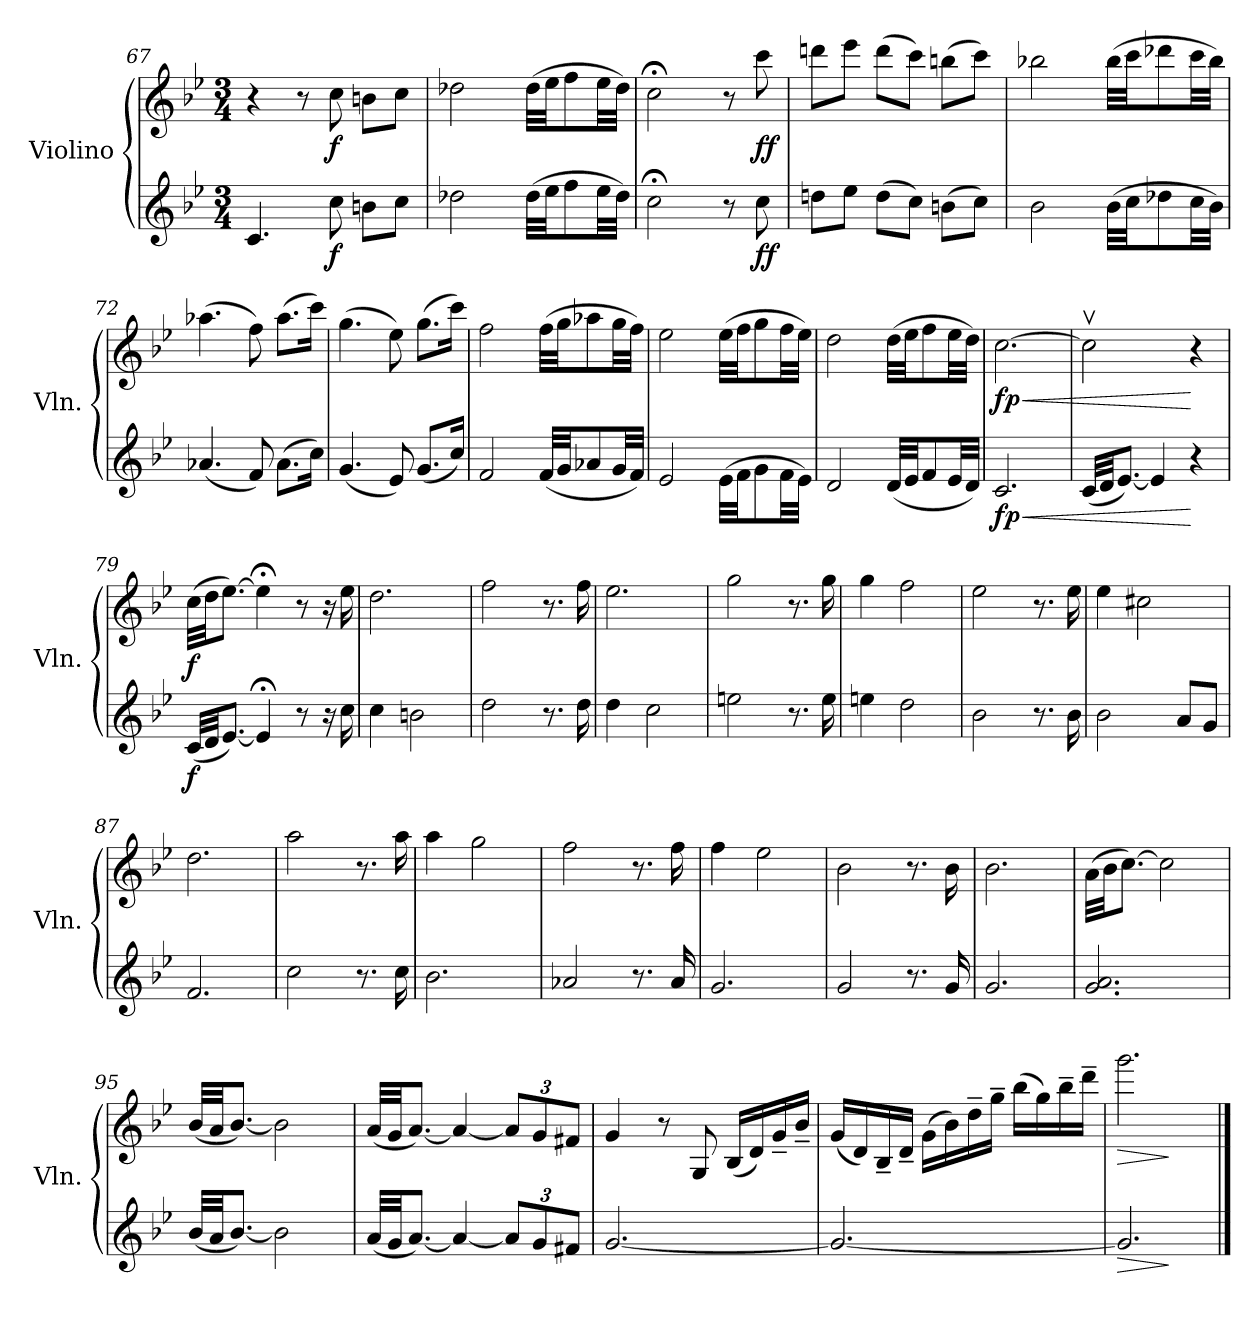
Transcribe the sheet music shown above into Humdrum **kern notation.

**kern	**dynam	**kern	**dynam
*part2	*part2	*part1	*part1
*staff2	*staff2	*staff1	*staff1
*I"Violino	*	*I"Violino	*
*I'Vln.	*	*I'Vln.	*
*clefG2	*	*clefG2	*
*k[b-e-]	*	*k[b-e-]	*
*M3/4	*	*M3/4	*
=67	=67	=67	=67
4.c/	.	4r	.
.	.	8r	.
!	!LO:DY:b	!	!LO:DY:b
8cc\	f	8cc\	f
8bn\L	.	8bn\L	.
8cc\J	.	8cc\J	.
=68	=68	=68	=68
2dd-X\	.	2dd-X\	.
*	*	*MM50	*
(>32dd-\LLL	.	(>32dd-\LLL	.
32ee-\JJ	.	32ee-\JJ	.
8ff\	.	8ff\	.
32ee-\LL	.	32ee-\LL	.
32dd-\JJJ)	.	32dd-\JJJ)	.
=69	=69	=69	=69
2cc;<\	.	2cc;<\	.
8r	.	8r	.
*	*	*MM60	*
!	!LO:DY:b	!	!LO:DY:b
8cc\	ff	8ccc\	ff
=70	=70	=70	=70
8ddn\L	.	8dddn\L	.
8ee-\J	.	8eee-\J	.
(>8dd\L	.	(>8ddd\L	.
8cc\J)	.	8ccc\J)	.
(>8bn\L	.	(>8bbn\L	.
8cc\J)	.	8ccc\J)	.
!!LO:LB:g=z
=71	=71	=71	=71
2b-\	.	2bb-X\	.
*	*	*MM50	*
(>32b-\LLL	.	(>32bb-\LLL	.
32cc\JJ	.	32ccc\JJ	.
8dd-X\	.	8ddd-X\	.
32cc\LL	.	32ccc\LL	.
32b-\JJJ)	.	32bb-\JJJ)	.
=72	=72	=72	=72
*	*	*MM60	*
(<4.a-X/	.	(>4.aa-X\	.
8f/)	.	8ff\)	.
(>8.a-\L	.	(>8.aa-\L	.
16cc\Jk)	.	16ccc\Jk)	.
=73	=73	=73	=73
(<4.g/	.	(>4.gg\	.
8e-/)	.	8ee-\)	.
(<8.g/L	.	(>8.gg\L	.
16cc/Jk)	.	16ccc\Jk)	.
=74	=74	=74	=74
2f/	.	2ff\	.
*	*	*MM50	*
(<32f/LLL	.	(>32ff\LLL	.
32g/JJ	.	32gg\JJ	.
8a-X/	.	8aa-X\	.
32g/LL	.	32gg\LL	.
32f/JJJ)	.	32ff\JJJ)	.
=75	=75	=75	=75
*	*	*MM60	*
2e-/	.	2ee-\	.
*	*	*MM50	*
(>32e-\LLL	.	(>32ee-\LLL	.
32f\JJ	.	32ff\JJ	.
8g\	.	8gg\	.
32f\LL	.	32ff\LL	.
32e-\JJJ)	.	32ee-\JJJ)	.
=76	=76	=76	=76
*	*	*MM60	*
2d/	.	2dd\	.
*	*	*MM50	*
(<32d/LLL	.	(>32dd\LLL	.
32e-/JJ	.	32ee-\JJ	.
8f/	.	8ff\	.
32e-/LL	.	32ee-\LL	.
32d/JJJ)	.	32dd\JJJ)	.
=77	=77	=77	=77
*	*	*MM60	*
!	!LO:HP:b	!	!LO:HP:b
!	!LO:DY:n=1:b	!	!LO:DY:n=1:b
2.c/	< fp	[2.cc\	< fp
!!LO:LB:g=z
=78	=78	=78	=78
(<32c/LLL	.	2ccv\]	.
32d/JJ	.	.	.
[8.e-/J)	.	.	.
4e-/]	.	.	.
4r	[	4r	[
=79	=79	=79	=79
!	!LO:DY:b	!	!LO:DY:b
(<32c/LLL	f	(>32cc\LLL	f
32d/JJ	.	32dd\JJ	.
[8.e-/J)	.	[8.ee-\J)	.
4e-;</]	.	4ee-;<\]	.
8r	.	8r	.
16r	.	16r	.
16cc\	.	16ee-\	.
=80	=80	=80	=80
4cc\	.	2.dd\	.
2bn\	.	.	.
=81	=81	=81	=81
2dd\	.	2ff\	.
8.r	.	8.r	.
16dd\	.	16ff\	.
=82	=82	=82	=82
4dd\	.	2.ee-\	.
2cc\	.	.	.
=83	=83	=83	=83
2een\	.	2gg\	.
8.r	.	8.r	.
16ee\	.	16gg\	.
=84	=84	=84	=84
4een\	.	4gg\	.
2dd\	.	2ff\	.
=85	=85	=85	=85
2b-\	.	2ee-\	.
8.r	.	8.r	.
16b-\	.	16ee-\	.
=86	=86	=86	=86
2b-\	.	4ee-\	.
.	.	2cc#X\	.
8a/L	.	.	.
8g/J	.	.	.
=87	=87	=87	=87
2.f/	.	2.dd\	.
!!LO:LB:g=z
=88	=88	=88	=88
2cc\	.	2aa\	.
8.r	.	8.r	.
16cc\	.	16aa\	.
=89	=89	=89	=89
2.b-\	.	4aa\	.
.	.	2gg\	.
=90	=90	=90	=90
2a-X/	.	2ff\	.
8.r	.	8.r	.
16a-/	.	16ff\	.
=91	=91	=91	=91
2.g/	.	4ff\	.
.	.	2ee-\	.
=92	=92	=92	=92
2g/	.	2b-\	.
8.r	.	8.r	.
16g/	.	16b-\	.
=93	=93	=93	=93
2.g/	.	2.b-\	.
=94	=94	=94	=94
2.g/ 2.a/	.	(>32a\LLL	.
.	.	32b-\JJ	.
.	.	[8.cc\J)	.
.	.	2cc\]	.
=95	=95	=95	=95
(<32b-/LLL	.	(<32b-/LLL	.
32a/JJ	.	32a/JJ	.
[8.b-/J)	.	[8.b-/J)	.
2b-\]	.	2b-\]	.
=96	=96	=96	=96
(<32a/LLL	.	(<32a/LLL	.
32g/JJ	.	32g/JJ	.
[8.a/J)	.	[8.a/J)	.
4a/_	.	4a/_	.
*Xbrackettup	*	*Xbrackettup	*
12a/L]	.	12a/L]	.
12g/	.	12g/	.
12f#X/J	.	12f#X/J	.
!!LO:LB:g=z
=97	=97	=97	=97
[2.g/	.	4g/	.
.	.	8r	.
.	.	8G/	.
.	.	(<16B-/LL	.
.	.	16d/)	.
.	.	16g~/	.
.	.	16b-~/JJ	.
=98	=98	=98	=98
2.g/_	.	(<16g/LL	.
.	.	16d/)	.
.	.	16B-~/	.
.	.	16d~/JJ	.
.	.	(>16g\LL	.
.	.	16b-\)	.
.	.	16dd~\	.
.	.	16gg~\JJ	.
*	*	*MM50	*
.	.	(>16bb-\LL	.
.	.	16gg\)	.
*	*	*MM40	*
.	.	16bb-~\	.
*	*	*MM35	*
.	.	16ddd~\JJ	.
=99	=99	=99	=99
!	!LO:HP:b	!	!LO:HP:b
2.g/]	>	2.ggg\	>
.	]	.	]
==	==	==	==
*-	*-	*-	*-
